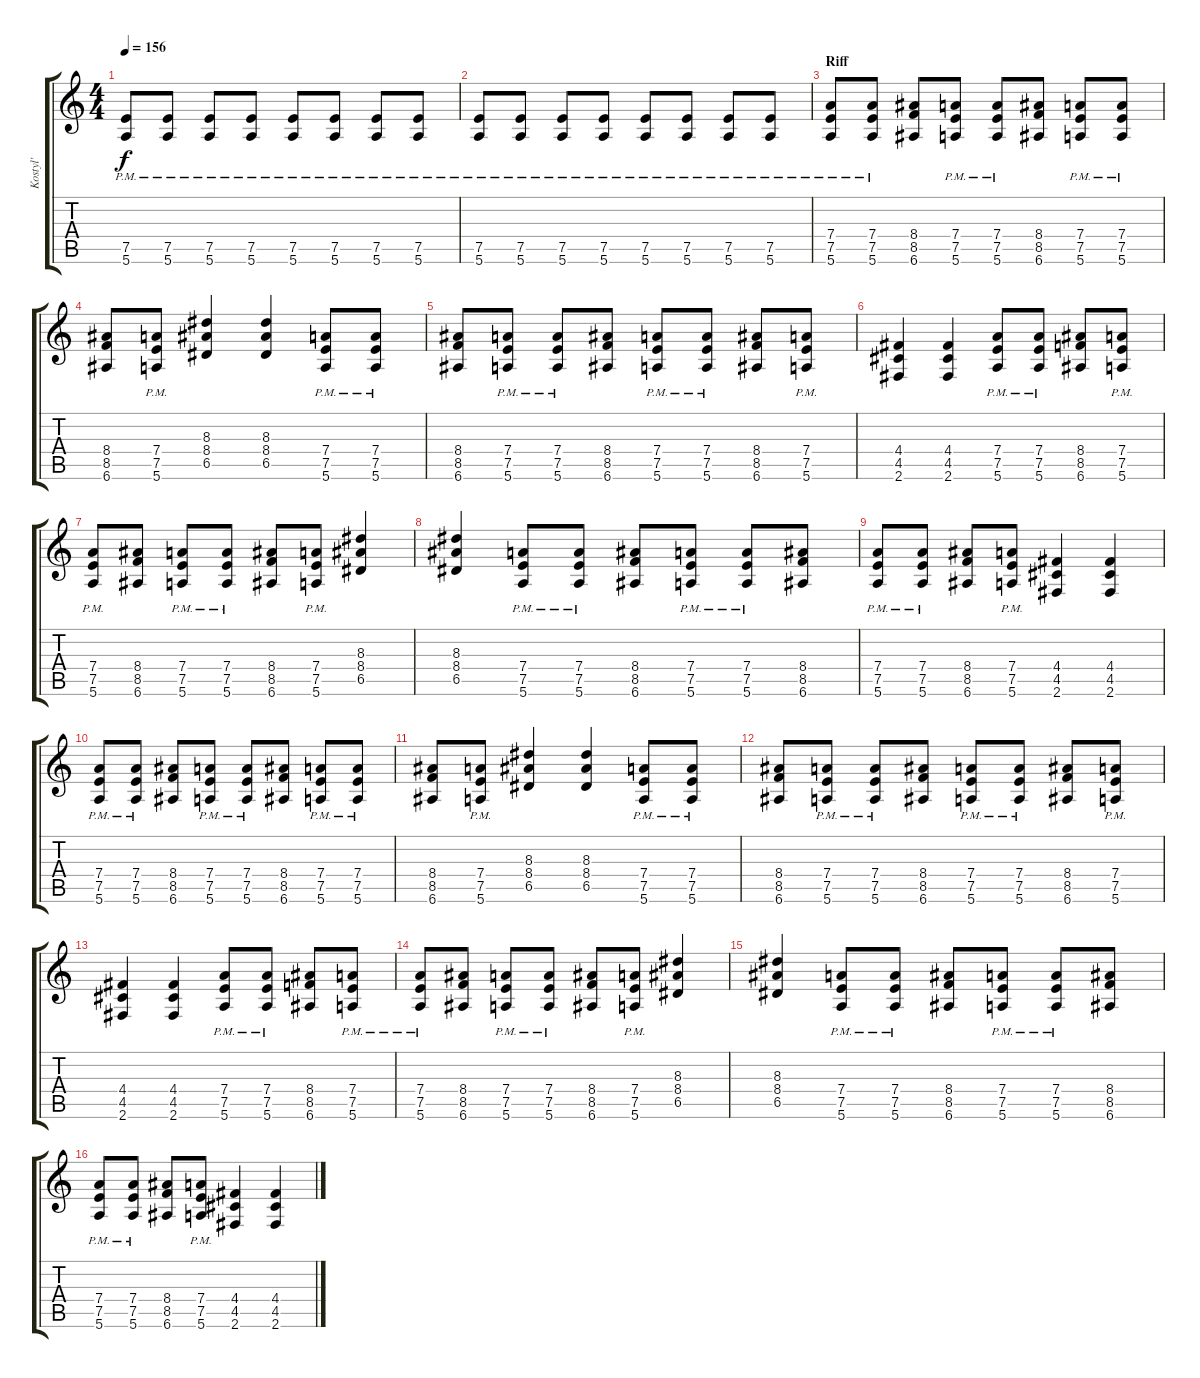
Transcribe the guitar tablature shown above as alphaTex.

\track ("Kostyl'" "Kostyl'") {instrument distortionguitar}
\staff {score tabs}
\tuning (E4 B3 G3 D3 A2 E2) {hide}
\ts (4 4)
\tempo 156
\clef g2
\ks c
(7.5{pm} 5.6{pm}).8{dy f volume 16} (7.5{pm} 5.6{pm}).8 (7.5{pm} 5.6{pm}).8 (7.5{pm} 5.6{pm}).8 (7.5{pm} 5.6{pm}).8 (7.5{pm} 5.6{pm}).8 (7.5{pm} 5.6{pm}).8 (7.5{pm} 5.6{pm}).8 |
(7.5{pm} 5.6{pm}).8 (7.5{pm} 5.6{pm}).8 (7.5{pm} 5.6{pm}).8 (7.5{pm} 5.6{pm}).8 (7.5{pm} 5.6{pm}).8 (7.5{pm} 5.6{pm}).8 (7.5{pm} 5.6{pm}).8 (7.5{pm} 5.6{pm}).8 |
\section ("" "Riff")
(7.4{pm} 7.5{pm} 5.6{pm}).8 (7.4{pm} 7.5{pm} 5.6{pm}).8 (8.4 8.5 6.6).8 (7.4{pm} 7.5{pm} 5.6{pm}).8 (7.4{pm} 7.5{pm} 5.6{pm}).8 (8.4 8.5 6.6).8 (7.4{pm} 7.5{pm} 5.6{pm}).8 (7.4{pm} 7.5{pm} 5.6{pm}).8 |
(8.4 8.5 6.6).8 (7.4{pm} 7.5{pm} 5.6{pm}).8 (8.3 8.4 6.5).4 (8.3 8.4 6.5).4 (7.4{pm} 7.5{pm} 5.6{pm}).8 (7.4{pm} 7.5{pm} 5.6{pm}).8 |
(8.4 8.5 6.6).8 (7.4{pm} 7.5{pm} 5.6{pm}).8 (7.4{pm} 7.5{pm} 5.6{pm}).8 (8.4 8.5 6.6).8 (7.4{pm} 7.5{pm} 5.6{pm}).8 (7.4{pm} 7.5{pm} 5.6{pm}).8 (8.4 8.5 6.6).8 (7.4{pm} 7.5{pm} 5.6{pm}).8 |
(4.4 4.5 2.6).4 (4.4 4.5 2.6).4 (7.4{pm} 7.5{pm} 5.6{pm}).8 (7.4{pm} 7.5{pm} 5.6{pm}).8 (8.4 8.5 6.6).8 (7.4{pm} 7.5{pm} 5.6{pm}).8 |
(7.4{pm} 7.5{pm} 5.6{pm}).8 (8.4 8.5 6.6).8 (7.4{pm} 7.5{pm} 5.6{pm}).8 (7.4{pm} 7.5{pm} 5.6{pm}).8 (8.4 8.5 6.6).8 (7.4{pm} 7.5{pm} 5.6{pm}).8 (8.3 8.4 6.5).4 |
(8.3 8.4 6.5).4 (7.4{pm} 7.5{pm} 5.6{pm}).8 (7.4{pm} 7.5{pm} 5.6{pm}).8 (8.4 8.5 6.6).8 (7.4{pm} 7.5{pm} 5.6{pm}).8 (7.4{pm} 7.5{pm} 5.6{pm}).8 (8.4 8.5 6.6).8 |
(7.4{pm} 7.5{pm} 5.6{pm}).8 (7.4{pm} 7.5{pm} 5.6{pm}).8 (8.4 8.5 6.6).8 (7.4{pm} 7.5{pm} 5.6{pm}).8 (4.4 4.5 2.6).4 (4.4 4.5 2.6).4 |
(7.4{pm} 7.5{pm} 5.6{pm}).8 (7.4{pm} 7.5{pm} 5.6{pm}).8 (8.4 8.5 6.6).8 (7.4{pm} 7.5{pm} 5.6{pm}).8 (7.4{pm} 7.5{pm} 5.6{pm}).8 (8.4 8.5 6.6).8 (7.4{pm} 7.5{pm} 5.6{pm}).8 (7.4{pm} 7.5{pm} 5.6{pm}).8 |
(8.4 8.5 6.6).8 (7.4{pm} 7.5{pm} 5.6{pm}).8 (8.3 8.4 6.5).4 (8.3 8.4 6.5).4 (7.4{pm} 7.5{pm} 5.6{pm}).8 (7.4{pm} 7.5{pm} 5.6{pm}).8 |
(8.4 8.5 6.6).8 (7.4{pm} 7.5{pm} 5.6{pm}).8 (7.4{pm} 7.5{pm} 5.6{pm}).8 (8.4 8.5 6.6).8 (7.4{pm} 7.5{pm} 5.6{pm}).8 (7.4{pm} 7.5{pm} 5.6{pm}).8 (8.4 8.5 6.6).8 (7.4{pm} 7.5{pm} 5.6{pm}).8 |
(4.4 4.5 2.6).4 (4.4 4.5 2.6).4 (7.4{pm} 7.5{pm} 5.6{pm}).8 (7.4{pm} 7.5{pm} 5.6{pm}).8 (8.4 8.5 6.6).8 (7.4{pm} 7.5{pm} 5.6{pm}).8 |
(7.4{pm} 7.5{pm} 5.6{pm}).8 (8.4 8.5 6.6).8 (7.4{pm} 7.5{pm} 5.6{pm}).8 (7.4{pm} 7.5{pm} 5.6{pm}).8 (8.4 8.5 6.6).8 (7.4{pm} 7.5{pm} 5.6{pm}).8 (8.3 8.4 6.5).4 |
(8.3 8.4 6.5).4 (7.4{pm} 7.5{pm} 5.6{pm}).8 (7.4{pm} 7.5{pm} 5.6{pm}).8 (8.4 8.5 6.6).8 (7.4{pm} 7.5{pm} 5.6{pm}).8 (7.4{pm} 7.5{pm} 5.6{pm}).8 (8.4 8.5 6.6).8 |
(7.4{pm} 7.5{pm} 5.6{pm}).8 (7.4{pm} 7.5{pm} 5.6{pm}).8 (8.4 8.5 6.6).8 (7.4{pm} 7.5{pm} 5.6{pm}).8 (4.4 4.5 2.6).4 (4.4 4.5 2.6).4
